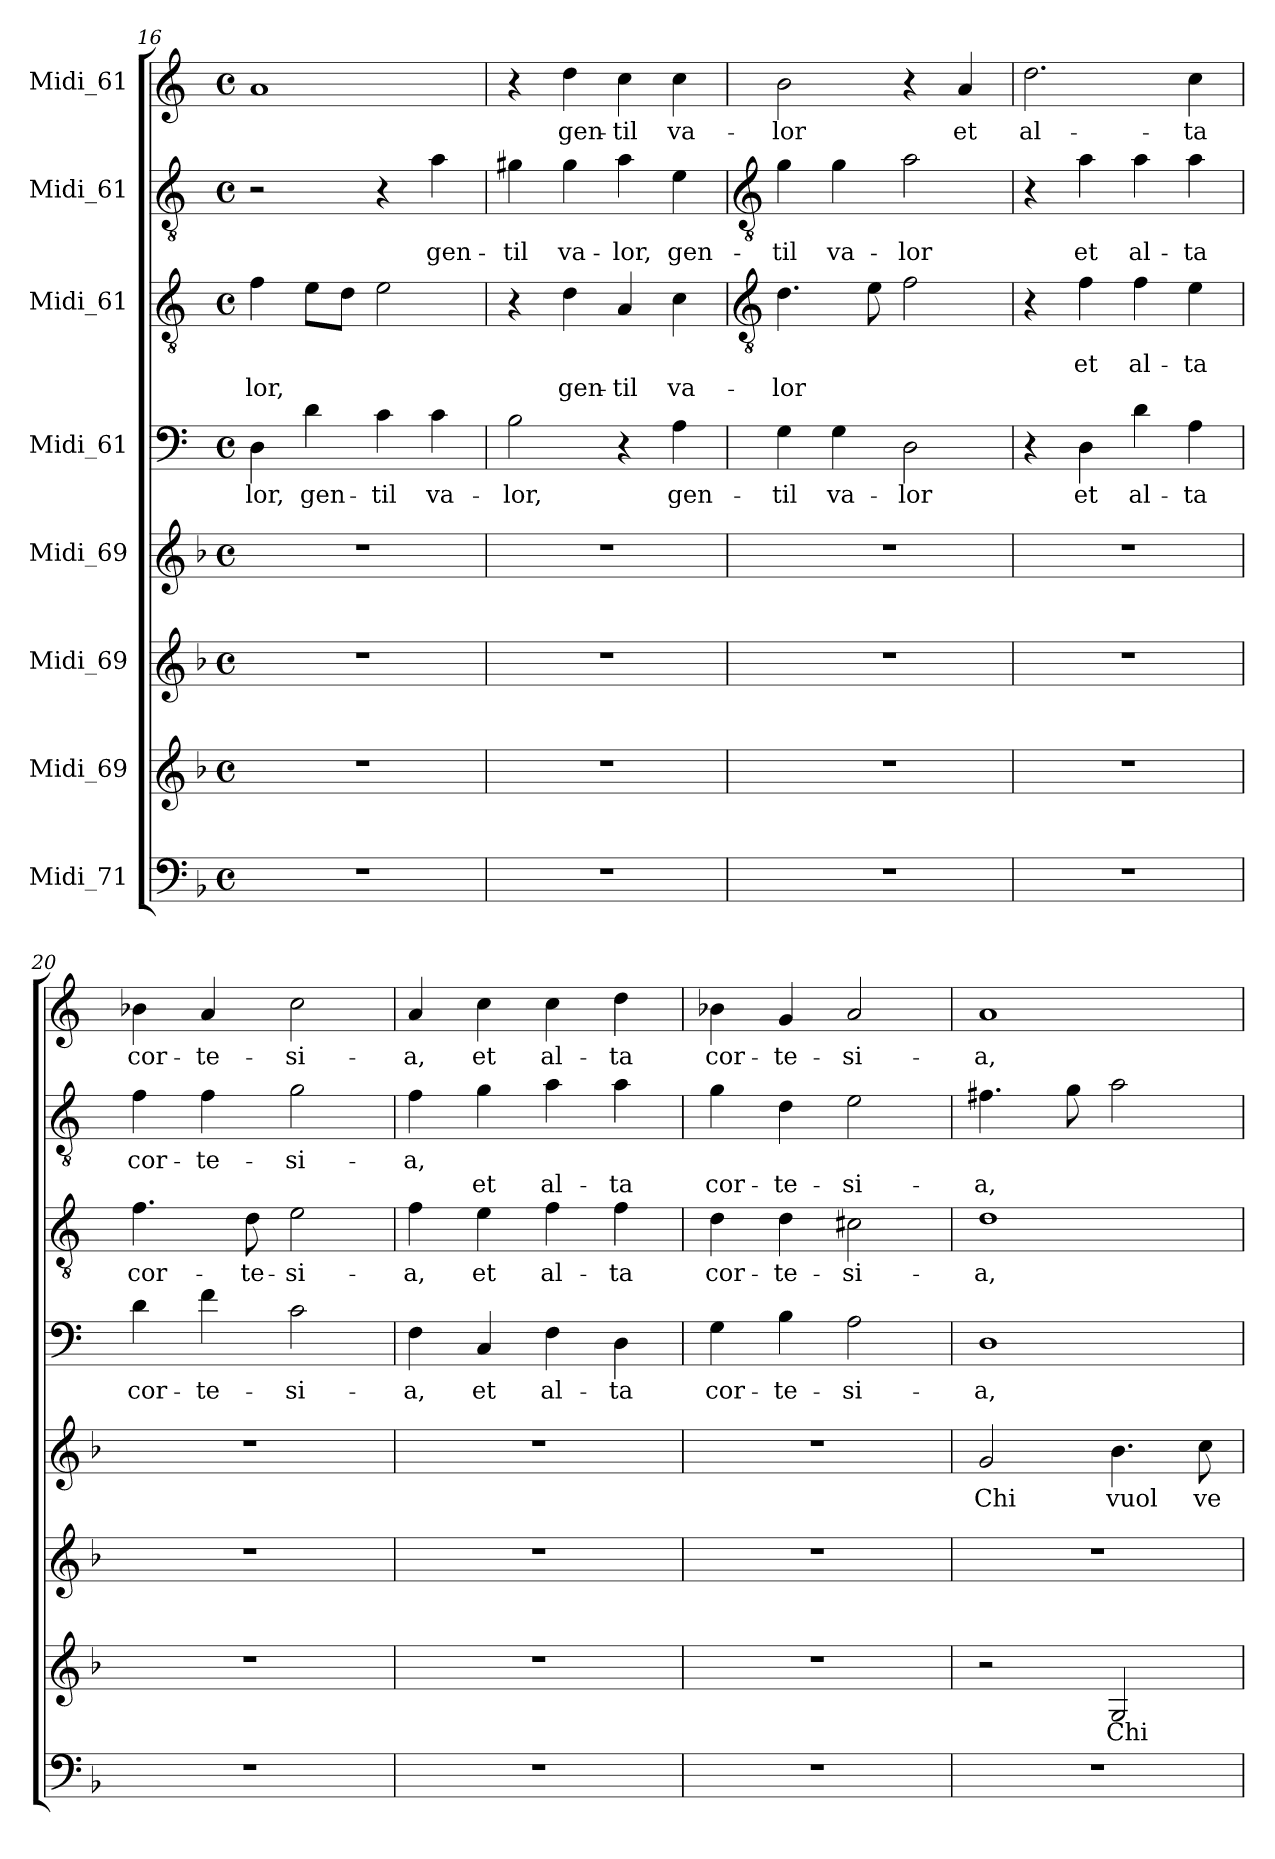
**kern	**kern	**text	**kern	**kern	**text	**kern	**text	**kern	**text	**text	**kern	**text	**text	**kern	**text
*part8	*part7	*part7	*part6	*part5	*part5	*part4	*part4	*part3	*part3	*part3	*part2	*part2	*part2	*part1	*part1
*staff8	*staff7	*staff7	*staff6	*staff5	*staff5	*staff4	*staff4	*staff3	*staff3	*staff3	*staff2	*staff2	*staff2	*staff1	*staff1
*I"Midi_71	*I"Midi_69	*	*I"Midi_69	*I"Midi_69	*	*I"Midi_61	*	*I"Midi_61	*	*	*I"Midi_61	*	*	*I"Midi_61	*
*clefF4	*clefG2	*	*clefG2	*clefG2	*	*clefF4	*	*clefGv2	*	*	*clefGv2	*	*	*clefG2	*
*	*	*	*	*	*	*ITrd4c7	*	*ITrd4c7	*	*	*ITrd4c7	*	*	*ITrd4c7	*
*k[b-]	*k[b-]	*	*k[b-]	*k[b-]	*	*k[b-]	*	*k[b-]	*	*	*k[b-]	*	*	*k[b-]	*
*F:	*F:	*	*F:	*F:	*	*F:	*	*F:	*	*	*F:	*	*	*F:	*
*M4/4	*M4/4	*	*M4/4	*M4/4	*	*M4/4	*	*M4/4	*	*	*M4/4	*	*	*M4/4	*
*met(c)	*met(c)	*	*met(c)	*met(c)	*	*met(c)	*	*met(c)	*	*	*met(c)	*	*	*met(c)	*
=16	=16	=16	=16	=16	=16	=16	=16	=16	=16	=16	=16	=16	=16	=16	=16
!	!	!	!	!	!	!	!LO:LY:b	!	!	!LO:LY:b	!	!	!	!	!
1r	1r	.	1r	1r	.	4GG	-lor,	4B-	.	-lor,	2r	.	.	1d	.
!	!	!	!	!	!	!	!LO:LY:b	!	!	!	!	!	!	!	!
.	.	.	.	.	.	4G	gen-	8AL	.	.	.	.	.	.	.
.	.	.	.	.	.	.	.	8GJ	.	.	.	.	.	.	.
!	!	!	!	!	!	!	!LO:LY:b	!	!	!	!	!	!	!	!
.	.	.	.	.	.	4F	-til	2A	.	.	4r	.	.	.	.
!	!	!	!	!	!	!	!LO:LY:b	!	!	!	!	!LO:LY:b	!	!	!
.	.	.	.	.	.	4F	va-	.	.	.	4d	gen-	.	.	.
=17	=17	=17	=17	=17	=17	=17	=17	=17	=17	=17	=17	=17	=17	=17	=17
!	!	!	!	!	!	!	!LO:LY:b	!	!	!	!	!LO:LY:b	!	!	!
1r	1r	.	1r	1r	.	2E	-lor,	4r	.	.	4c#X	-til	.	4r	.
!	!	!	!	!	!	!	!	!	!	!LO:LY:b	!	!LO:LY:b	!	!	!LO:LY:b
.	.	.	.	.	.	.	.	4G	.	gen-	4c#	va-	.	4g	gen-
!	!	!	!	!	!	!	!	!	!	!LO:LY:b	!	!LO:LY:b	!	!	!LO:LY:b
.	.	.	.	.	.	4r	.	4D	.	-til	4d	-lor,	.	4f	-til
!	!	!	!	!	!	!	!LO:LY:b	!	!	!LO:LY:b	!	!LO:LY:b	!	!	!LO:LY:b
.	.	.	.	.	.	4D	gen-	4F	.	va-	4A	gen-	.	4f	va-
!!LO:LB:g=z
=18	=18	=18	=18	=18	=18	=18	=18	=18	=18	=18	=18	=18	=18	=18	=18
*	*	*	*	*	*	*	*	*clefGv2	*	*	*clefGv2	*	*	*	*
!	!	!	!	!	!	!	!LO:LY:b	!	!	!LO:LY:b	!	!LO:LY:b	!	!	!LO:LY:b
1r	1r	.	1r	1r	.	4C	-til	4.G	.	-lor	4c	-til	.	2e	-lor
!	!	!	!	!	!	!	!LO:LY:b	!	!	!	!	!LO:LY:b	!	!	!
.	.	.	.	.	.	4C	va-	.	.	.	4c	va-	.	.	.
.	.	.	.	.	.	.	.	8A	.	.	.	.	.	.	.
!	!	!	!	!	!	!	!LO:LY:b	!	!	!	!	!LO:LY:b	!	!	!
.	.	.	.	.	.	2GG	-lor	2B-	.	.	2d	-lor	.	4r	.
!	!	!	!	!	!	!	!	!	!	!	!	!	!	!	!LO:LY:b
.	.	.	.	.	.	.	.	.	.	.	.	.	.	4d	et
!!LO:LB:g=z
=19	=19	=19	=19	=19	=19	=19	=19	=19	=19	=19	=19	=19	=19	=19	=19
!	!	!	!	!	!	!	!	!	!	!	!	!	!	!	!LO:LY:b
1r	1r	.	1r	1r	.	4r	.	4r	.	.	4r	.	.	2.g	al-
!	!	!	!	!	!	!	!LO:LY:b	!	!LO:LY:b	!	!	!LO:LY:b	!	!	!
.	.	.	.	.	.	4GG	et	4B-	et	.	4d	et	.	.	.
!	!	!	!	!	!	!	!LO:LY:b	!	!LO:LY:b	!	!	!LO:LY:b	!	!	!
.	.	.	.	.	.	4G	al-	4B-	al-	.	4d	al-	.	.	.
!	!	!	!	!	!	!	!LO:LY:b	!	!LO:LY:b	!	!	!LO:LY:b	!	!	!LO:LY:b
.	.	.	.	.	.	4D	-ta	4A	-ta	.	4d	-ta	.	4f	-ta
=20	=20	=20	=20	=20	=20	=20	=20	=20	=20	=20	=20	=20	=20	=20	=20
!	!	!	!	!	!	!	!LO:LY:b	!	!LO:LY:b	!	!	!LO:LY:b	!	!	!LO:LY:b
1r	1r	.	1r	1r	.	4G	cor-	4.B-	cor-	.	4B-	cor-	.	4e-X	cor-
!	!	!	!	!	!	!	!LO:LY:b	!	!	!	!	!LO:LY:b	!	!	!LO:LY:b
.	.	.	.	.	.	4B-	-te-	.	.	.	4B-	-te-	.	4d	-te-
!	!	!	!	!	!	!	!	!	!LO:LY:b	!	!	!	!	!	!
.	.	.	.	.	.	.	.	8G	-te-	.	.	.	.	.	.
!	!	!	!	!	!	!	!LO:LY:b	!	!LO:LY:b	!	!	!LO:LY:b	!	!	!LO:LY:b
.	.	.	.	.	.	2F	-si-	2A	-si-	.	2c	-si-	.	2f	-si-
=21	=21	=21	=21	=21	=21	=21	=21	=21	=21	=21	=21	=21	=21	=21	=21
!	!	!	!	!	!	!	!LO:LY:b	!	!LO:LY:b	!	!	!LO:LY:b	!	!	!LO:LY:b
1r	1r	.	1r	1r	.	4BB-	-a,	4B-	-a,	.	4B-	-a,	.	4d	-a,
!	!	!	!	!	!	!	!LO:LY:b	!	!LO:LY:b	!	!	!	!LO:LY:b	!	!LO:LY:b
.	.	.	.	.	.	4FF	et	4A	et	.	4c	.	et	4f	et
!	!	!	!	!	!	!	!LO:LY:b	!	!LO:LY:b	!	!	!	!LO:LY:b	!	!LO:LY:b
.	.	.	.	.	.	4BB-	al-	4B-	al-	.	4d	.	al-	4f	al-
!	!	!	!	!	!	!	!LO:LY:b	!	!LO:LY:b	!	!	!	!LO:LY:b	!	!LO:LY:b
.	.	.	.	.	.	4GG	-ta	4B-	-ta	.	4d	.	-ta	4g	-ta
=22	=22	=22	=22	=22	=22	=22	=22	=22	=22	=22	=22	=22	=22	=22	=22
!	!	!	!	!	!	!	!LO:LY:b	!	!LO:LY:b	!	!	!	!LO:LY:b	!	!LO:LY:b
1r	1r	.	1r	1r	.	4C	cor-	4G	cor-	.	4c	.	cor-	4e-X	cor-
!	!	!	!	!	!	!	!LO:LY:b	!	!LO:LY:b	!	!	!	!LO:LY:b	!	!LO:LY:b
.	.	.	.	.	.	4E	-te-	4G	-te-	.	4G	.	-te-	4c	-te-
!	!	!	!	!	!	!	!LO:LY:b	!	!LO:LY:b	!	!	!	!LO:LY:b	!	!LO:LY:b
.	.	.	.	.	.	2D	-si-	2F#X	-si-	.	2A	.	-si-	2d	-si-
=23	=23	=23	=23	=23	=23	=23	=23	=23	=23	=23	=23	=23	=23	=23	=23
!	!	!	!	!	!LO:LY:b	!	!LO:LY:b	!	!LO:LY:b	!	!	!	!LO:LY:b	!	!LO:LY:b
1r	2r	.	1r	2g	Chi	1GG	-a,	1G	-a,	.	4.Bn	.	-a,	1d	-a,
.	.	.	.	.	.	.	.	.	.	.	8c	.	.	.	.
!	!	!LO:LY:b	!	!	!LO:LY:b	!	!	!	!	!	!	!	!	!	!
.	2G	Chi	.	4.b-	vuol	.	.	.	.	.	2d	.	.	.	.
!	!	!	!	!	!LO:LY:b	!	!	!	!	!	!	!	!	!	!
.	.	.	.	8cc	ve-	.	.	.	.	.	.	.	.	.	.
=	=	=	=	=	=	=	=	=	=	=	=	=	=	=	=
*-	*-	*-	*-	*-	*-	*-	*-	*-	*-	*-	*-	*-	*-	*-	*-
